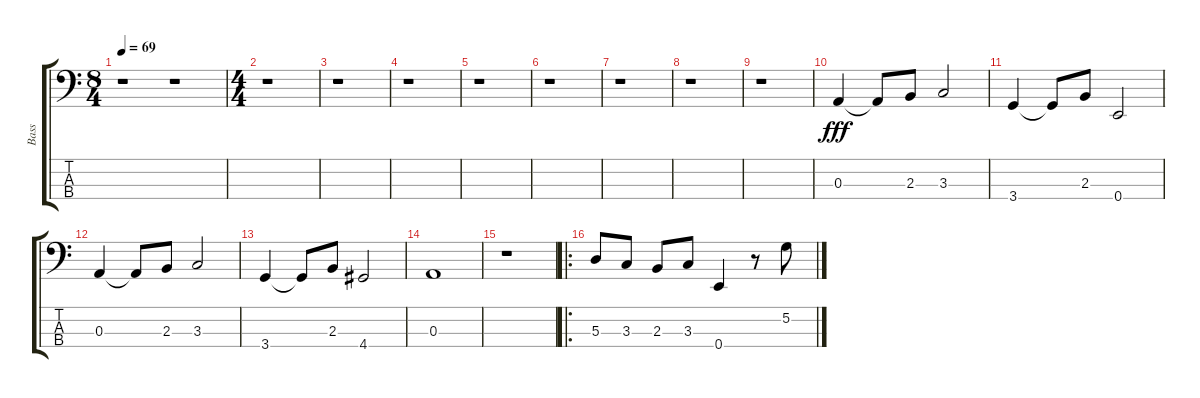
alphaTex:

\track ("Bass" "Bass") {instrument slapbass1}
\staff {score tabs}
\tuning (G2 D2 A1 E1) {hide}
\ts (8 4)
\tempo 69
\clef f4
\ks c
r.1{dy fff instrument slapbass1} r.1 |
\ts (4 4)
r.1 |
r.1 |
r.1 |
r.1 |
r.1 |
r.1 |
r.1 |
r.1 |
0.3.4 0.3{t}.8 2.3.8 3.3.2 |
3.4.4 3.4{t}.8 2.3.8 0.4.2 |
0.3.4 0.3{t}.8 2.3.8 3.3.2 |
3.4.4 3.4{t}.8 2.3.8 4.4.2 |
0.3.1 |
r.1 |
\ro
5.3.8 3.3.8 2.3.8 3.3.8 0.4.4 r.8 5.2.8
